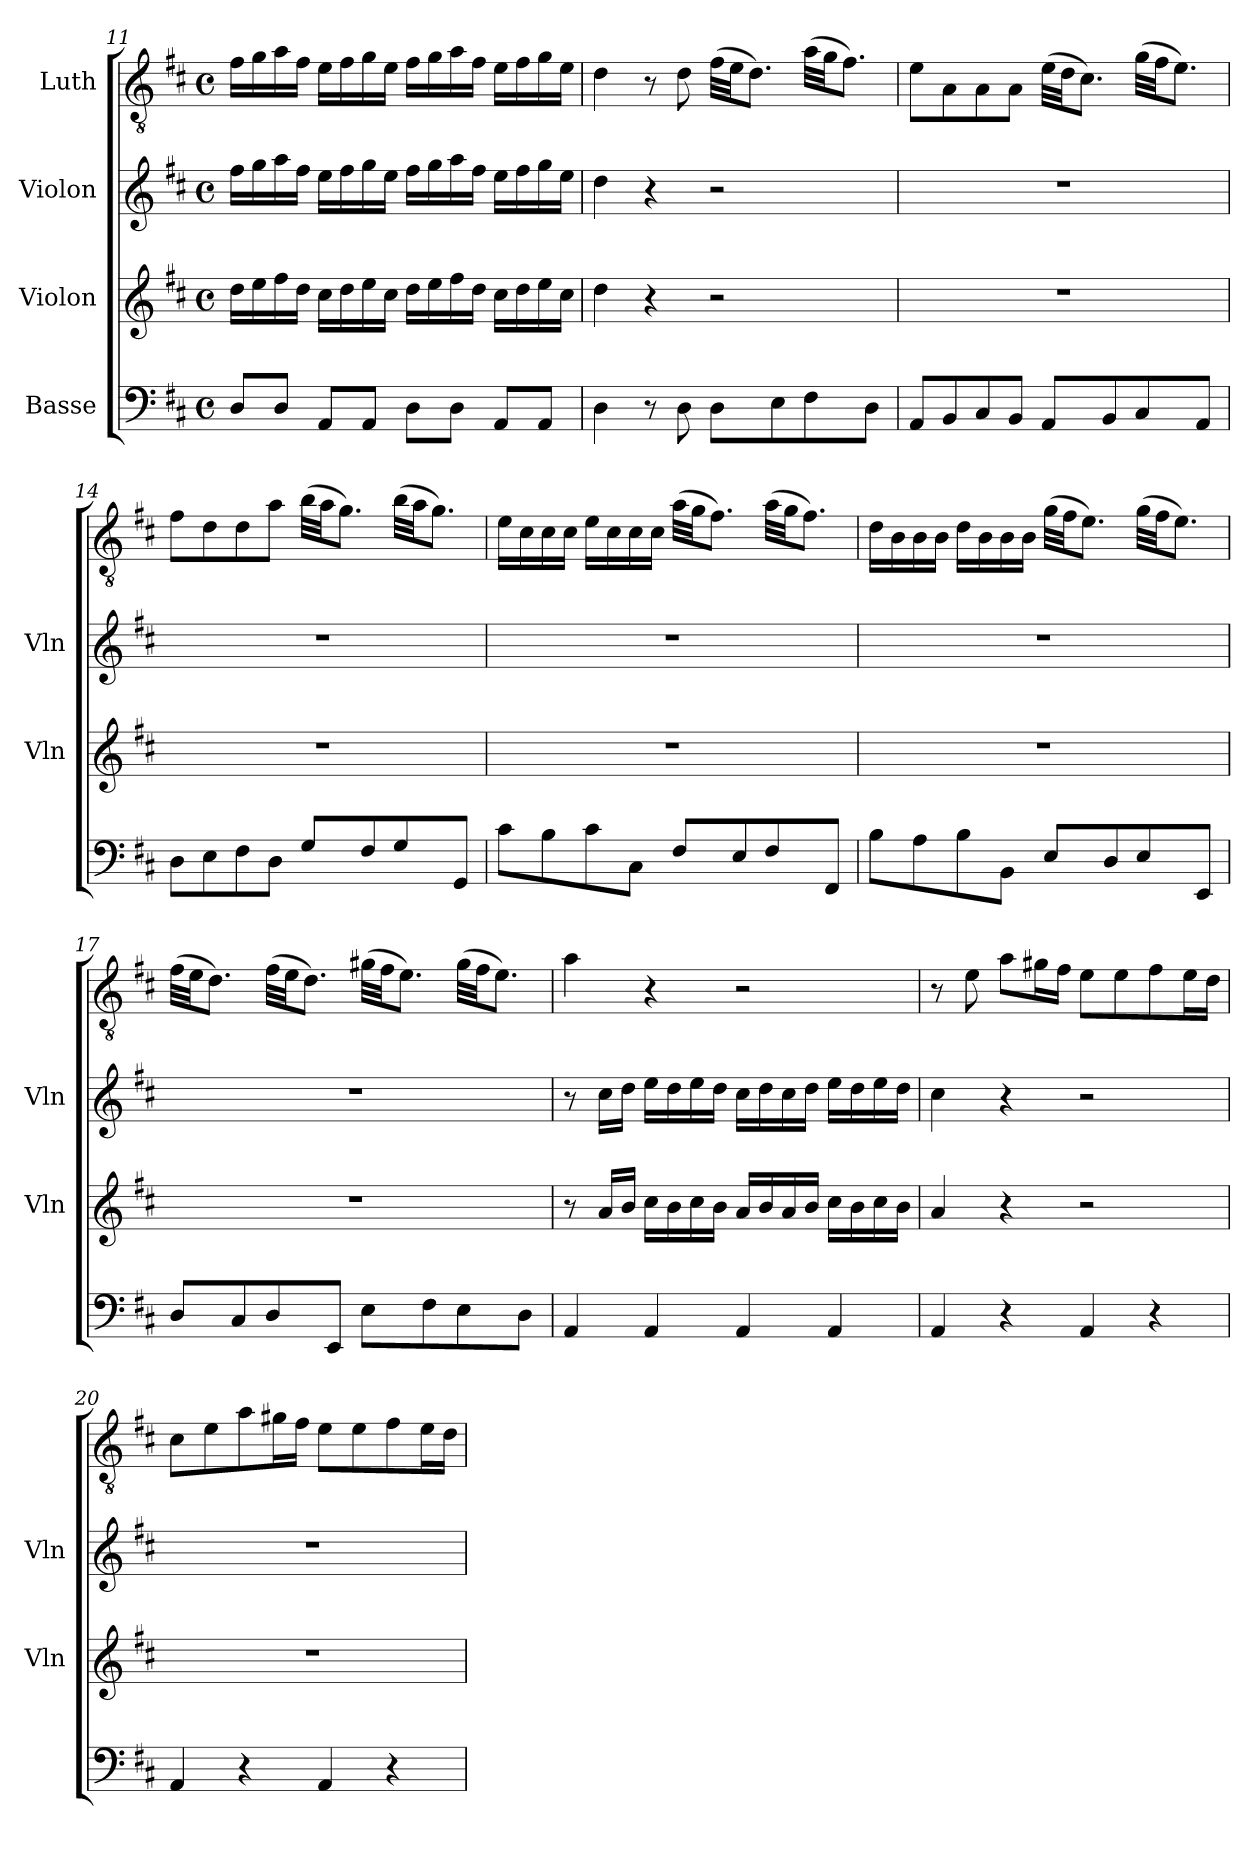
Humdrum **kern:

**kern	**kern	**kern	**kern
*part4	*part3	*part2	*part1
*staff4	*staff3	*staff2	*staff1
*I"Basse	*I"Violon	*I"Violon	*I"Luth
*	*I'Vln	*I'Vln	*
*clefF4	*clefG2	*clefG2	*clefGv2
*k[f#c#]	*k[f#c#]	*k[f#c#]	*k[f#c#]
*M4/4	*M4/4	*M4/4	*M4/4
*met(c)	*met(c)	*met(c)	*met(c)
=11	=11	=11	=11
8D/L	16dd\LL	16ff#\LL	16f#\LL
.	16ee\	16gg\	16g\
8D/J	16ff#\	16aa\	16a\
.	16dd\JJ	16ff#\JJ	16f#\JJ
8AA/L	16cc#\LL	16ee\LL	16e\LL
.	16dd\	16ff#\	16f#\
8AA/J	16ee\	16gg\	16g\
.	16cc#\JJ	16ee\JJ	16e\JJ
8D\L	16dd\LL	16ff#\LL	16f#\LL
.	16ee\	16gg\	16g\
8D\J	16ff#\	16aa\	16a\
.	16dd\JJ	16ff#\JJ	16f#\JJ
8AA/L	16cc#\LL	16ee\LL	16e\LL
.	16dd\	16ff#\	16f#\
8AA/J	16ee\	16gg\	16g\
.	16cc#\JJ	16ee\JJ	16e\JJ
!!LO:PB:g=z
=12	=12	=12	=12
4D\	4dd\	4dd\	4d\
8r	4r	4r	8r
8D\	.	.	8d\
8D\L	2r	2r	(>32f#\LLL
.	.	.	32e\JJ
.	.	.	8.d\J)
8E\	.	.	.
8F#\	.	.	(>32a\LLL
.	.	.	32g\JJ
.	.	.	8.f#\J)
8D\J	.	.	.
=13	=13	=13	=13
8AA/L	1r	1r	8e\L
8BB/	.	.	8A\
8C#/	.	.	8A\
8BB/J	.	.	8A\J
8AA/L	.	.	(>32e\LLL
.	.	.	32d\JJ
.	.	.	8.c#\J)
8BB/	.	.	.
8C#/	.	.	(>32g\LLL
.	.	.	32f#\JJ
.	.	.	8.e\J)
8AA/J	.	.	.
=14	=14	=14	=14
8D\L	1r	1r	8f#\L
8E\	.	.	8d\
8F#\	.	.	8d\
8D\J	.	.	8a\J
8G/L	.	.	(>32b\LLL
.	.	.	32a\JJ
.	.	.	8.g\J)
8F#/	.	.	.
8G/	.	.	(>32b\LLL
.	.	.	32a\JJ
.	.	.	8.g\J)
8GG/J	.	.	.
=15	=15	=15	=15
8c#\L	1r	1r	16e\LL
.	.	.	16c#\
8B\	.	.	16c#\
.	.	.	16c#\JJ
8c#\	.	.	16e\LL
.	.	.	16c#\
8C#\J	.	.	16c#\
.	.	.	16c#\JJ
8F#/L	.	.	(>32a\LLL
.	.	.	32g\JJ
.	.	.	8.f#\J)
8E/	.	.	.
8F#/	.	.	(>32a\LLL
.	.	.	32g\JJ
.	.	.	8.f#\J)
8FF#/J	.	.	.
!!LO:LB:g=z
=16	=16	=16	=16
8B\L	1r	1r	16d\LL
.	.	.	16B\
8A\	.	.	16B\
.	.	.	16B\JJ
8B\	.	.	16d\LL
.	.	.	16B\
8BB\J	.	.	16B\
.	.	.	16B\JJ
8E/L	.	.	(>32g\LLL
.	.	.	32f#\JJ
.	.	.	8.e\J)
8D/	.	.	.
8E/	.	.	(>32g\LLL
.	.	.	32f#\JJ
.	.	.	8.e\J)
8EE/J	.	.	.
=17	=17	=17	=17
8D/L	1r	1r	(>32f#\LLL
.	.	.	32e\JJ
.	.	.	8.d\J)
8C#/	.	.	.
8D/	.	.	(>32f#\LLL
.	.	.	32e\JJ
.	.	.	8.d\J)
8EE/J	.	.	.
8E\L	.	.	(>32g#X\LLL
.	.	.	32f#\JJ
.	.	.	8.e\J)
8F#\	.	.	.
8E\	.	.	(>32g#\LLL
.	.	.	32f#\JJ
.	.	.	8.e\J)
8D\J	.	.	.
=18	=18	=18	=18
4AA/	8r	8r	4a\
.	16a/LL	16cc#\LL	.
.	16b/JJ	16dd\JJ	.
4AA/	16cc#\LL	16ee\LL	4r
.	16b\	16dd\	.
.	16cc#\	16ee\	.
.	16b\JJ	16dd\JJ	.
4AA/	16a/LL	16cc#\LL	2r
.	16b/	16dd\	.
.	16a/	16cc#\	.
.	16b/JJ	16dd\JJ	.
4AA/	16cc#\LL	16ee\LL	.
.	16b\	16dd\	.
.	16cc#\	16ee\	.
.	16b\JJ	16dd\JJ	.
=19	=19	=19	=19
4AA/	4a/	4cc#\	8r
.	.	.	8e\
4r	4r	4r	8a\L
.	.	.	16g#X\L
.	.	.	16f#\JJ
4AA/	2r	2r	8e\L
.	.	.	8e\
4r	.	.	8f#\
.	.	.	16e\L
.	.	.	16d\JJ
!!LO:LB:g=z
=20	=20	=20	=20
4AA/	1r	1r	8c#\L
.	.	.	8e\
4r	.	.	8a\
.	.	.	16g#X\L
.	.	.	16f#\JJ
4AA/	.	.	8e\L
.	.	.	8e\
4r	.	.	8f#\
.	.	.	16e\L
.	.	.	16d\JJ
=	=	=	=
*-	*-	*-	*-
